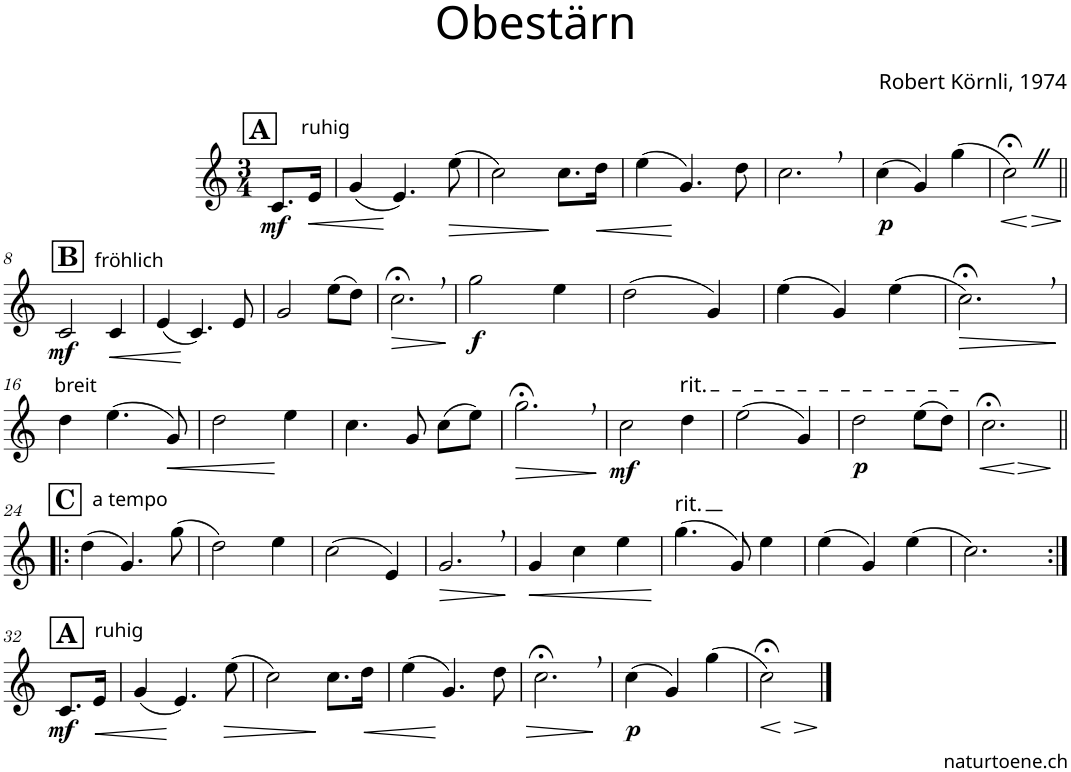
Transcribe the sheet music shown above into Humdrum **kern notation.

**kern	**dynam
*part1	*part1
*staff1	*staff1
*I"Alphorn	*
*I'Alphn.	*
*clefG2	*
*Trd4c6	*
*k[]	*
*M3/4	*
!!LO:REH:place=s1:a:B:cj:fs=14:t=A
=1	=1
!LO:TX:a:t=ruhig	!
!	!LO:DY:b
8.c/L	mf
!	!LO:HP:b
16e/Jk	<
=2	=2
(4g/	.
4.e/)	[
!	!LO:HP:b
(8ee\	>
=3	=3
2cc\)	.
8.cc\L	]
!	!LO:HP:b
16dd\Jk	<
=4	=4
(4ee\	.
4.g/)	[
8dd\	.
=5	=5
2.cc,\	.
=6	=6
!	!LO:DY:b
(4cc\	p
4g/)	.
(4gg\	.
=7	=7
!	!LO:HP:b
!	!LO:HP:n=1:b
2cc;<Z\)	< >
.	[
!!LO:LB:g=z
!!LO:REH:place=s1:a:B:cj:fs=14:t=B
=8||	=8||
!LO:TX:a:t=fröhlich	!
!	!LO:DY:b
2c/	mf
!	!LO:HP:n=1:b
4c/	] <
=9	=9
(4e/	.
4.c/)	[
8e/	.
=10	=10
2g/	.
(8ee\L	.
8dd\J)	.
=11	=11
!	!LO:HP:b
2.cc;<,\	>
.	]
=12	=12
!	!LO:DY:b
2gg\	f
4ee\	.
=13	=13
(2dd\	.
4g/)	.
=14	=14
(4ee\	.
4g/)	.
(4ee\	.
=15	=15
!	!LO:HP:b
2.cc;<,\)	>
.	]
!!LO:LB:g=z
=16	=16
!LO:TX:a:t=breit	!
4dd\	.
(4.ee\	.
!	!LO:HP:b
8g/)	<
=17	=17
2dd\	.
4ee\	[
=18	=18
4.cc\	.
8g/	.
(8cc\L	.
8ee\J)	.
=19	=19
!	!LO:HP:b
2.gg;<,\	>
.	]
=20	=20
!	!LO:DY:b
2cc\	mf
!LO:TX:a:t=rit.	!
4dd\	.
=21	=21
(2ee\	.
4g/)	.
=22	=22
!	!LO:DY:b
2dd\	p
(8ee\L	.
8dd\J)	.
=23	=23
!	!LO:HP:b
!	!LO:HP:n=1:b
2.cc;<\	< >
.	[
!!LO:LB:g=z
=24!|:	=24!|:
!!LO:REH:place=s1:a:B:cj:fs=14:t=C
!LO:TX:a:t=a tempo	!
(4dd\	.
4.g/)	]
(8gg\	.
=25	=25
2dd\)	.
4ee\	.
=26	=26
(2cc\	.
4e/)	.
=27	=27
!	!LO:HP:b
2.g,/	>
.	]
=28	=28
!	!LO:HP:b
4g/	<
4cc\	.
4ee\	.
.	[
=29	=29
!LO:TX:a:t=rit.	!
(4.gg\	.
8g/)	.
4ee\	.
=30	=30
(4ee\	.
4g/)	.
(4ee\	.
=31	=31
2.cc\)	.
!!LO:LB:g=z
=32:|!	=32:|!
!!LO:REH:place=s1:a:B:cj:fs=14:t=A
!LO:TX:a:t=ruhig	!
!	!LO:DY:b
8.c/L	mf
!	!LO:HP:b
16e/Jk	<
=33	=33
(4g/	.
4.e/)	[
!	!LO:HP:b
(8ee\	>
=34	=34
2cc\)	.
8.cc\L	]
!	!LO:HP:b
16dd\Jk	<
=35	=35
(4ee\	.
4.g/)	[
8dd\	.
=36	=36
!	!LO:HP:b
2.cc;<,\	>
.	]
=37	=37
!	!LO:DY:b
(4cc\	p
4g/)	.
(4gg\	.
=38	=38
!	!LO:HP:b
!	!LO:HP:n=1:b
2cc;<\)	< >
.	[ ]
==	==
*-	*-
